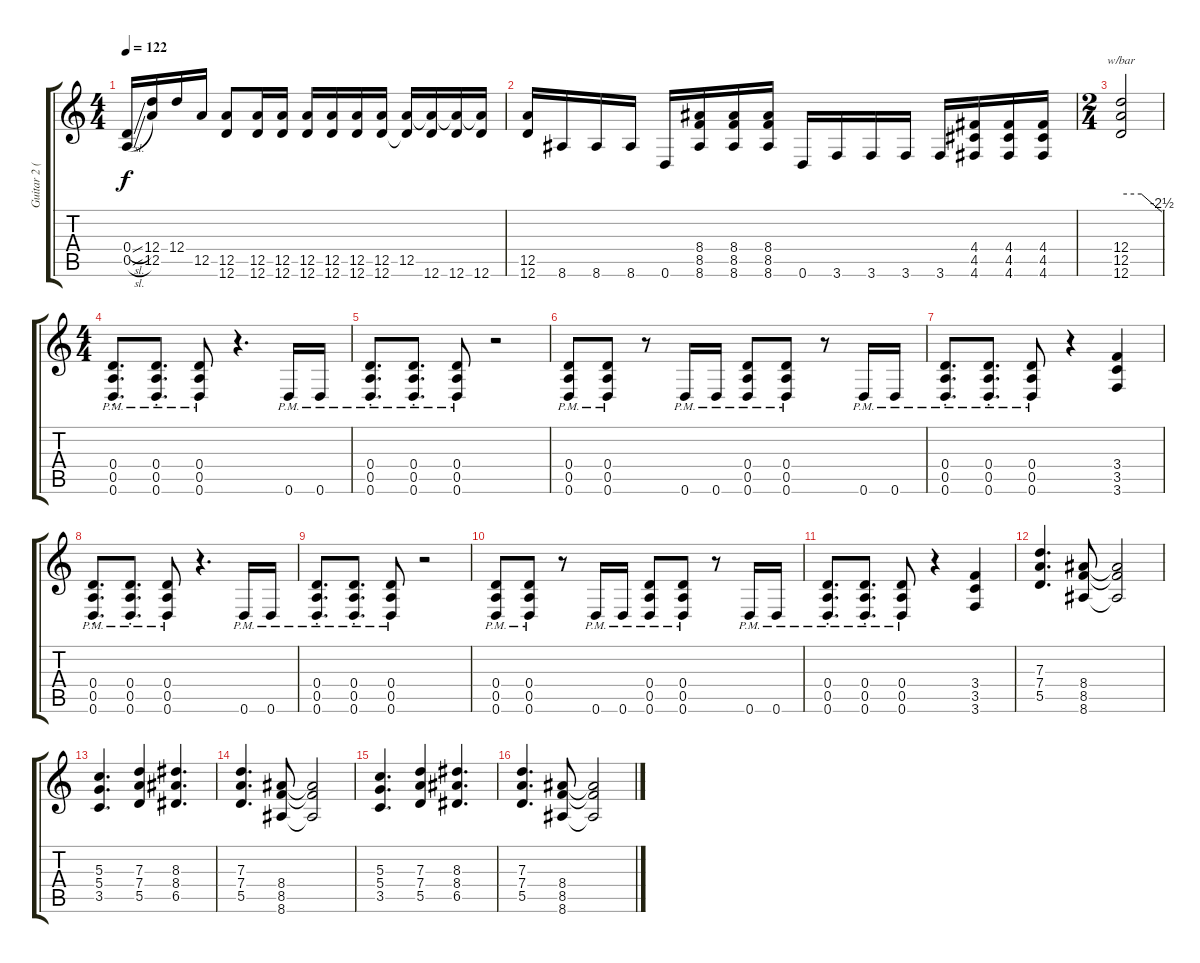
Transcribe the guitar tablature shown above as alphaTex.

\track ("Guitar 2 (Right)" "Guitar 2 (") {instrument overdrivenguitar}
\staff {score tabs}
\tuning (E4 B3 G3 D3 A2 D2) {hide}
\ts (4 4)
\tempo 122
\clef g2
\ks c
(0.4{sl} 0.5{sl}).16{dy f} (12.4 12.5).16 12.4.16 12.5.16 (12.5 12.6).8 (12.5 12.6).16 (12.5 12.6).16 (12.5 12.6).16 (12.5 12.6).16 (12.5 12.6).16 (12.5 12.6).16 (12.5 12.6{t}).16 (12.5{t} 12.6).16 (12.5{t} 12.6).16 (12.5{t} 12.6).16 |
(12.5 12.6).16 8.6.16 8.6.16 8.6.16 0.6.16 (8.4 8.5 8.6).16 (8.4 8.5 8.6).16 (8.4 8.5 8.6).16 0.6.16 3.6.16 3.6.16 3.6.16 3.6.16 (4.4 4.5 4.6).16 (4.4 4.5 4.6).16 (4.4 4.5 4.6).16 |
\ts (2 4)
(12.4 12.5 12.6).2{tbe (custom default 0 0 30 0 60 -10)} |
\ts (4 4)
(0.4{pm st} 0.5{pm st} 0.6{pm st}).8{d} (0.4{pm st} 0.5{pm st} 0.6{pm st}).8{d} (0.4{pm} 0.5{pm} 0.6{pm}).8 r.4{d} 0.6{pm}.16 0.6{pm}.16 |
(0.4{pm st} 0.5{pm st} 0.6{pm st}).8{d} (0.4{pm st} 0.5{pm st} 0.6{pm st}).8{d} (0.4{pm} 0.5{pm} 0.6{pm}).8 r.2 |
(0.4{pm} 0.5{pm} 0.6{pm}).8 (0.4{pm} 0.5{pm} 0.6{pm}).8 r.8 0.6{pm}.16 0.6{pm}.16 (0.4{pm} 0.5{pm} 0.6{pm}).8 (0.4{pm} 0.5{pm} 0.6{pm}).8 r.8 0.6{pm}.16 0.6{pm}.16 |
(0.4{pm st} 0.5{pm st} 0.6{pm st}).8{d} (0.4{pm st} 0.5{pm st} 0.6{pm st}).8{d} (0.4{pm} 0.5{pm} 0.6{pm}).8 r.4 (3.4 3.5 3.6).4 |
(0.4{pm st} 0.5{pm st} 0.6{pm st}).8{d} (0.4{pm st} 0.5{pm st} 0.6{pm st}).8{d} (0.4{pm} 0.5{pm} 0.6{pm}).8 r.4{d} 0.6{pm}.16 0.6{pm}.16 |
(0.4{pm st} 0.5{pm st} 0.6{pm st}).8{d} (0.4{pm st} 0.5{pm st} 0.6{pm st}).8{d} (0.4{pm} 0.5{pm} 0.6{pm}).8 r.2 |
(0.4{pm} 0.5{pm} 0.6{pm}).8 (0.4{pm} 0.5{pm} 0.6{pm}).8 r.8 0.6{pm}.16 0.6{pm}.16 (0.4{pm} 0.5{pm} 0.6{pm}).8 (0.4{pm} 0.5{pm} 0.6{pm}).8 r.8 0.6{pm}.16 0.6{pm}.16 |
(0.4{pm st} 0.5{pm st} 0.6{pm st}).8{d} (0.4{pm st} 0.5{pm st} 0.6{pm st}).8{d} (0.4{pm} 0.5{pm} 0.6{pm}).8 r.4 (3.4 3.5 3.6).4 |
(7.3 7.4 5.5).4{d} (8.4 8.5 8.6).8 (8.4{t} 8.5{t} 8.6{t}).2 |
(5.3 5.4 3.5).4{d} (7.3 7.4 5.5).4 (8.3 8.4 6.5).4{d} |
(7.3 7.4 5.5).4{d} (8.4 8.5 8.6).8 (8.4{t} 8.5{t} 8.6{t}).2 |
(5.3 5.4 3.5).4{d} (7.3 7.4 5.5).4 (8.3 8.4 6.5).4{d} |
(7.3 7.4 5.5).4{d} (8.4 8.5 8.6).8 (8.4{t} 8.5{t} 8.6{t}).2
